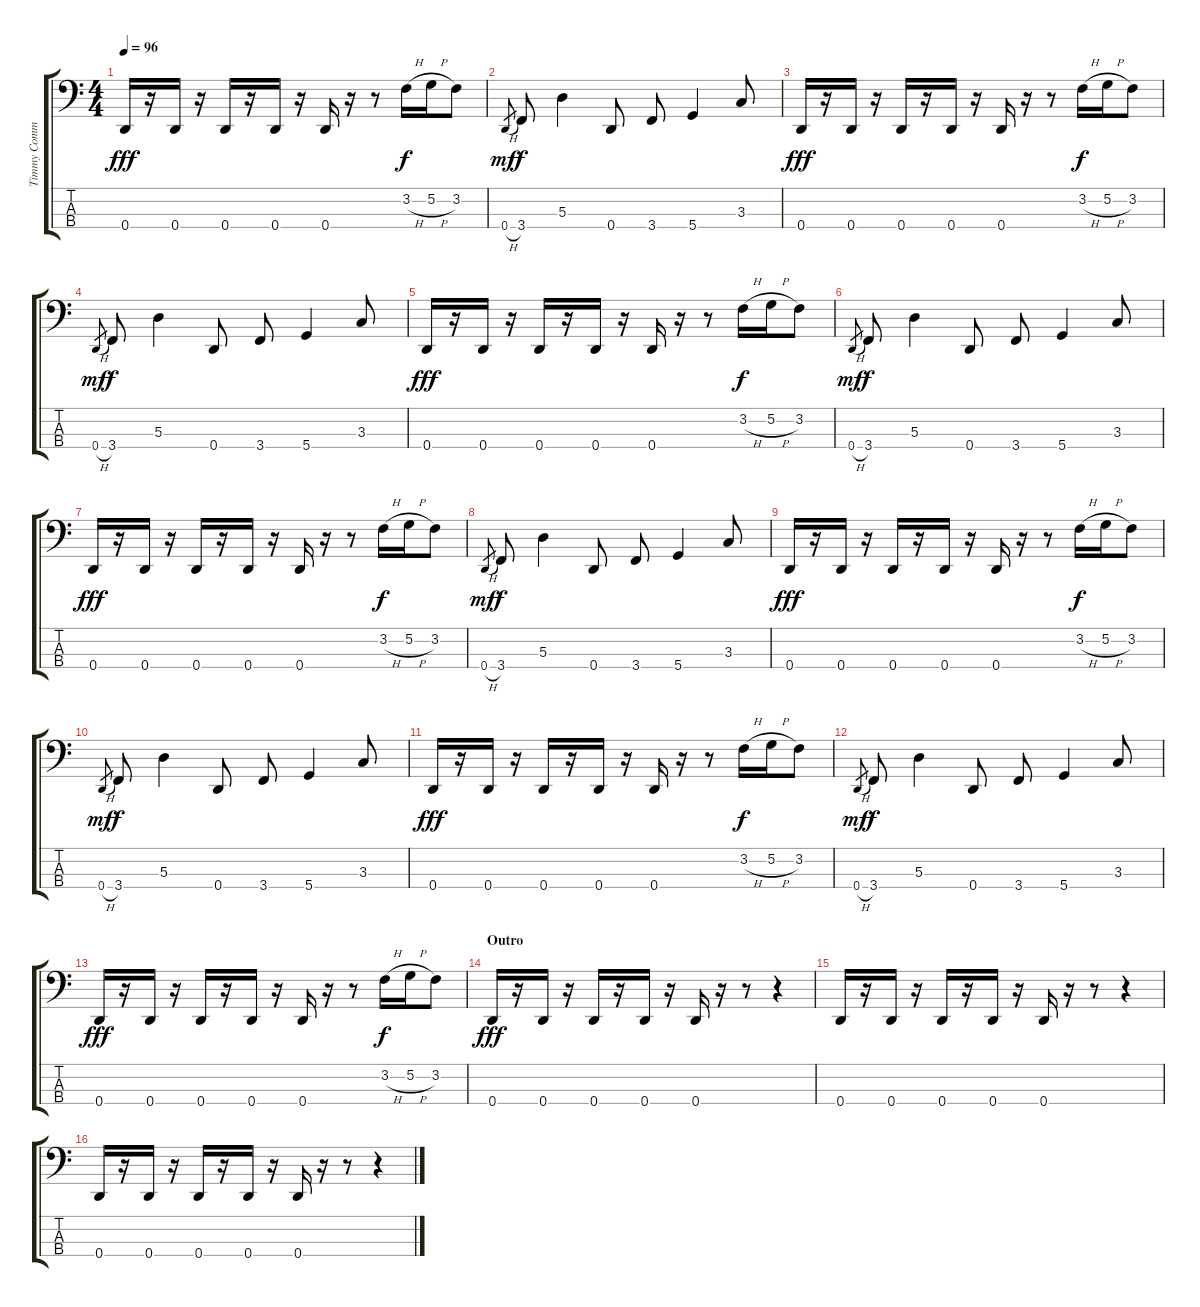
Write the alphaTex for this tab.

\track ("Timmy Commerford / Bass" "Timmy Comm") {instrument slapbass2}
\staff {score tabs}
\tuning (G2 D2 A1 D1) {hide}
\ts (4 4)
\tempo 96
\clef f4
\ks c
0.4.16{dy fff} r.16 0.4.16 r.16 0.4.16 r.16 0.4.16 r.16 0.4.16 r.16 r.8 3.2{h}.16{dy f} 5.2{h}.16 3.2.8 |
0.4{h}.8{gr dy mf} 3.4.8{dy f} 5.3.4 0.4.8 3.4.8 5.4.4 3.3.8 |
0.4.16{dy fff} r.16 0.4.16 r.16 0.4.16 r.16 0.4.16 r.16 0.4.16 r.16 r.8 3.2{h}.16{dy f} 5.2{h}.16 3.2.8 |
0.4{h}.8{gr dy mf} 3.4.8{dy f} 5.3.4 0.4.8 3.4.8 5.4.4 3.3.8 |
0.4.16{dy fff} r.16 0.4.16 r.16 0.4.16 r.16 0.4.16 r.16 0.4.16 r.16 r.8 3.2{h}.16{dy f} 5.2{h}.16 3.2.8 |
0.4{h}.8{gr dy mf} 3.4.8{dy f} 5.3.4 0.4.8 3.4.8 5.4.4 3.3.8 |
0.4.16{dy fff} r.16 0.4.16 r.16 0.4.16 r.16 0.4.16 r.16 0.4.16 r.16 r.8 3.2{h}.16{dy f} 5.2{h}.16 3.2.8 |
0.4{h}.8{gr dy mf} 3.4.8{dy f} 5.3.4 0.4.8 3.4.8 5.4.4 3.3.8 |
0.4.16{dy fff} r.16 0.4.16 r.16 0.4.16 r.16 0.4.16 r.16 0.4.16 r.16 r.8 3.2{h}.16{dy f} 5.2{h}.16 3.2.8 |
0.4{h}.8{gr dy mf} 3.4.8{dy f} 5.3.4 0.4.8 3.4.8 5.4.4 3.3.8 |
0.4.16{dy fff} r.16 0.4.16 r.16 0.4.16 r.16 0.4.16 r.16 0.4.16 r.16 r.8 3.2{h}.16{dy f} 5.2{h}.16 3.2.8 |
0.4{h}.8{gr dy mf} 3.4.8{dy f} 5.3.4 0.4.8 3.4.8 5.4.4 3.3.8 |
0.4.16{dy fff} r.16 0.4.16 r.16 0.4.16 r.16 0.4.16 r.16 0.4.16 r.16 r.8 3.2{h}.16{dy f} 5.2{h}.16 3.2.8 |
\section ("" "Outro")
0.4.16{dy fff} r.16 0.4.16 r.16 0.4.16 r.16 0.4.16 r.16 0.4.16 r.16 r.8 r.4 |
0.4.16 r.16 0.4.16 r.16 0.4.16 r.16 0.4.16 r.16 0.4.16 r.16 r.8 r.4 |
0.4.16 r.16 0.4.16 r.16 0.4.16 r.16 0.4.16 r.16 0.4.16 r.16 r.8 r.4
